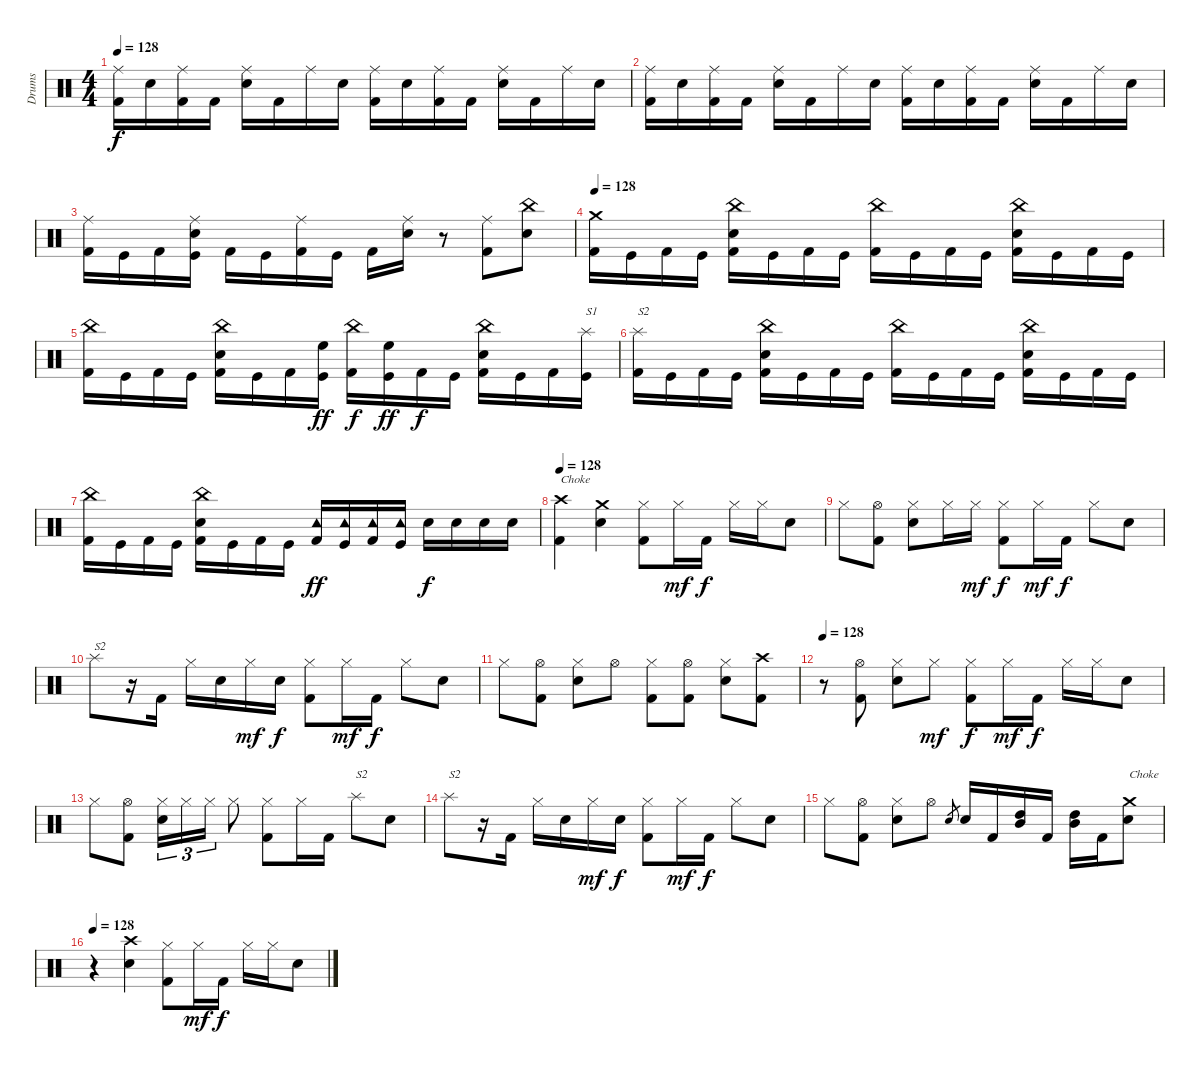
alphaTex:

\track ("Drums" "Drums") {instrument percussion}
\staff {score}
\articulation defaults
\ts (4 4)
\tempo 128
\clef neutral
\ks c
("Ride (middle)" "Kick (hit) 2").16{dy f} "Electric Snare (hit)".16 ("Ride (middle)" "Kick (hit) 2").16 "Kick (hit) 2".16 ("Ride (middle)" "Electric Snare (hit)").16 "Kick (hit) 2".16 "Ride (middle)".16 "Electric Snare (hit)".16 ("Ride (middle)" "Kick (hit) 2").16 "Electric Snare (hit)".16 ("Ride (middle)" "Kick (hit) 2").16 "Kick (hit) 2".16 ("Ride (middle)" "Electric Snare (hit)").16 "Kick (hit) 2".16 "Ride (middle)".16 "Electric Snare (hit)".16 |
("Ride (middle)" "Kick (hit) 2").16 "Electric Snare (hit)".16 ("Ride (middle)" "Kick (hit) 2").16 "Kick (hit) 2".16 ("Ride (middle)" "Electric Snare (hit)").16 "Kick (hit) 2".16 "Ride (middle)".16 "Electric Snare (hit)".16 ("Ride (middle)" "Kick (hit) 2").16 "Electric Snare (hit)".16 ("Ride (middle)" "Kick (hit) 2").16 "Kick (hit) 2".16 ("Ride (middle)" "Electric Snare (hit)").16 "Kick (hit) 2".16 "Ride (middle)".16 "Electric Snare (hit)".16 |
("Ride (middle)" "Kick (hit) 2").16 "Kick (hit)".16 "Kick (hit) 2".16 ("Ride (middle)" "Electric Snare (hit)" "Kick (hit)").16 "Kick (hit) 2".16 "Kick (hit)".16 ("Ride (middle)" "Kick (hit) 2").16 "Kick (hit)".16 "Kick (hit) 2".16 ("Ride (middle)" "Electric Snare (hit)").16 r.8 ("Ride (middle)" "Kick (hit) 2").8 ("China (hit)" "Electric Snare (hit)").8 |
\tempo 128
("Crash medium (hit)" "Kick (hit) 2").16 "Kick (hit)".16 "Kick (hit) 2".16 "Kick (hit)".16 ("China (hit)" "Electric Snare (hit)" "Kick (hit) 2").16 "Kick (hit)".16 "Kick (hit) 2".16 "Kick (hit)".16 ("China (hit)" "Kick (hit) 2").16 "Kick (hit)".16 "Kick (hit) 2".16 "Kick (hit)".16 ("China (hit)" "Electric Snare (hit)" "Kick (hit) 2").16 "Kick (hit)".16 "Kick (hit) 2".16 "Kick (hit)".16 |
("China (hit)" "Kick (hit) 2").16 "Kick (hit)".16 "Kick (hit) 2".16 "Kick (hit)".16 ("China (hit)" "Electric Snare (hit)" "Kick (hit) 2").16 "Kick (hit)".16 "Kick (hit) 2".16 ("High Floor Tom (hit)" "Kick (hit)").16{dy ff} ("China (hit)" "Kick (hit) 2").16{dy f} ("High Floor Tom (hit)" "Kick (hit)").16{dy ff} "Kick (hit) 2".16{dy f} "Kick (hit)".16 ("China (hit)" "Electric Snare (hit)" "Kick (hit) 2").16 "Kick (hit)".16 "Kick (hit) 2".16 ("Splash (hit)" "Kick (hit)").16{txt "S1"} |
("Splash (hit)" "Kick (hit) 2").16{txt "S2"} "Kick (hit)".16 "Kick (hit) 2".16 "Kick (hit)".16 ("China (hit)" "Electric Snare (hit)" "Kick (hit) 2").16 "Kick (hit)".16 "Kick (hit) 2".16 "Kick (hit)".16 ("China (hit)" "Kick (hit) 2").16 "Kick (hit)".16 "Kick (hit) 2".16 "Kick (hit)".16 ("China (hit)" "Electric Snare (hit)" "Kick (hit) 2").16 "Kick (hit)".16 "Kick (hit) 2".16 "Kick (hit)".16 |
("China (hit)" "Kick (hit) 2").16 "Kick (hit)".16 "Kick (hit) 2".16 "Kick (hit)".16 ("China (hit)" "Electric Snare (hit)" "Kick (hit) 2").16 "Kick (hit)".16 "Kick (hit) 2".16 "Kick (hit)".16 ("Tambourine (hit)" "Kick (hit) 2").16{dy ff} ("Tambourine (hit)" "Kick (hit)").16 ("Tambourine (hit)" "Kick (hit) 2").16 ("Tambourine (hit)" "Kick (hit)").16 "Electric Snare (hit)".16{dy f} "Electric Snare (hit)".16 "Electric Snare (hit)".16 "Electric Snare (hit)".16 |
\tempo 128
("Crash high (hit)" "Kick (hit) 2").4{txt "Choke"} ("Crash medium (hit)" "Electric Snare (hit)").4 ("Hi-Hat (closed)" "Kick (hit) 2").8 "Hi-Hat (closed)".16{dy mf} "Kick (hit) 2".16{dy f} "Hi-Hat (closed)".16 "Hi-Hat (closed)".16 "Electric Snare (hit)".8 |
"Hi-Hat (closed)".8 ("Hi-Hat (open)" "Kick (hit) 2").8 ("Hi-Hat (closed)" "Electric Snare (hit)").8 "Hi-Hat (closed)".16 "Hi-Hat (closed)".16{dy mf} ("Hi-Hat (closed)" "Kick (hit) 2").8{dy f} "Hi-Hat (closed)".16{dy mf} "Kick (hit) 2".16{dy f} "Hi-Hat (closed)".8 "Electric Snare (hit)".8 |
"Splash (hit)".8{txt "S2"} r.16 "Kick (hit) 2".16 "Hi-Hat (closed)".16 "Electric Snare (hit)".16 "Hi-Hat (closed)".16{dy mf} "Electric Snare (hit)".16{dy f} ("Hi-Hat (closed)" "Kick (hit) 2").8 "Hi-Hat (closed)".16{dy mf} "Kick (hit) 2".16{dy f} "Hi-Hat (closed)".8 "Electric Snare (hit)".8 |
"Hi-Hat (closed)".8 ("Hi-Hat (open)" "Kick (hit) 2").8 ("Hi-Hat (closed)" "Electric Snare (hit)").8 "Hi-Hat (open)".8 ("Hi-Hat (closed)" "Kick (hit) 2").8 ("Hi-Hat (open)" "Kick (hit) 2").8 ("Hi-Hat (closed)" "Electric Snare (hit)").8 ("Crash high (hit)" "Kick (hit) 2").8 |
\tempo 128
r.8 ("Hi-Hat (open)" "Kick (hit) 2").8 ("Hi-Hat (closed)" "Electric Snare (hit)").8 "Hi-Hat (closed)".8{dy mf} ("Hi-Hat (closed)" "Kick (hit) 2").8{dy f} "Hi-Hat (closed)".16{dy mf} "Kick (hit) 2".16{dy f} "Hi-Hat (closed)".16 "Hi-Hat (closed)".16 "Electric Snare (hit)".8 |
"Hi-Hat (closed)".8 ("Hi-Hat (open)" "Kick (hit) 2").8 ("Hi-Hat (closed)" "Electric Snare (hit)").16{tu (3 2)} "Hi-Hat (closed)".16{tu (3 2)} "Hi-Hat (closed)".16{tu (3 2)} "Hi-Hat (closed)".8 ("Hi-Hat (closed)" "Kick (hit) 2").8 "Hi-Hat (closed)".16 "Kick (hit) 2".16 "Splash (hit)".8{txt "S2"} "Electric Snare (hit)".8 |
"Splash (hit)".8{txt "S2"} r.16 "Kick (hit) 2".16 "Hi-Hat (closed)".16 "Electric Snare (hit)".16 "Hi-Hat (closed)".16{dy mf} "Electric Snare (hit)".16{dy f} ("Hi-Hat (closed)" "Kick (hit) 2").8 "Hi-Hat (closed)".16{dy mf} "Kick (hit) 2".16{dy f} "Hi-Hat (closed)".8 "Electric Snare (hit)".8 |
"Hi-Hat (closed)".8 ("Hi-Hat (open)" "Kick (hit) 2").8 ("Hi-Hat (closed)" "Electric Snare (hit)").8 "Hi-Hat (open)".8 "Electric Snare (hit)".8{gr} "Electric Snare (hit)".16 "Kick (hit) 2".16 ("High Tom (hit)" "Mid Tom (hit)").16 "Kick (hit) 2".16 ("High Tom (hit)" "Mid Tom (hit)").16 "Kick (hit) 2".16 ("Crash medium (hit)" "Electric Snare (hit)").8{txt "Choke"} |
\tempo 128
r.4 ("Crash high (hit)" "Electric Snare (hit)").4 ("Hi-Hat (closed)" "Kick (hit) 2").8 "Hi-Hat (closed)".16{dy mf} "Kick (hit) 2".16{dy f} "Hi-Hat (closed)".16 "Hi-Hat (closed)".16 "Electric Snare (hit)".8
